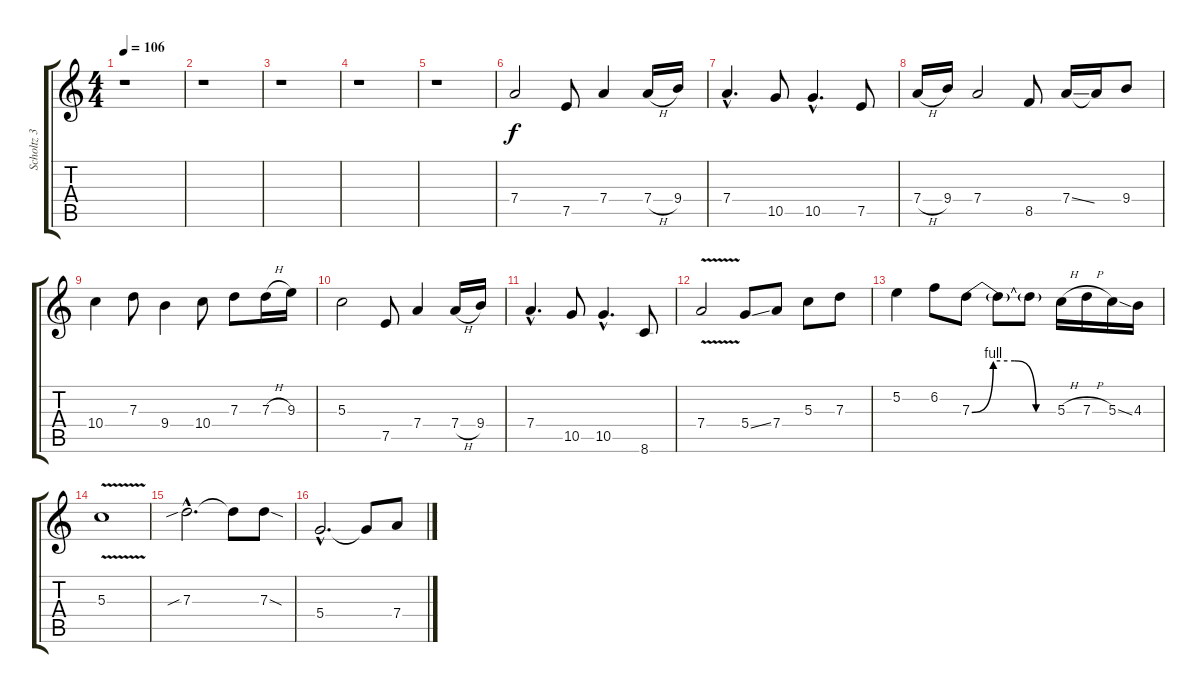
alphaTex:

\track ("Scholtz 3" "Scholtz 3") {instrument distortionguitar}
\staff {score tabs}
\tuning (E4 B3 G3 D3 A2 E2) {hide}
\ts (4 4)
\tempo 106
\clef g2
\ks c
r.1{dy f} |
r.1 |
r.1 |
r.1 |
r.1 |
7.4.2 7.5.8 7.4.4 7.4{h}.16 9.4.16 |
7.4{hac}.4{d} 10.5.8 10.5{hac}.4{d} 7.5.8 |
7.4{h}.16 9.4.16 7.4.2 8.5.8 7.4{ss}.16 7.4{t}.16 9.4.8 |
10.4.4 7.3.8 9.4.4 10.4.8 7.3.8 7.3{h}.16 9.3.16 |
5.3.2 7.5.8 7.4.4 7.4{h}.16 9.4.16 |
7.4{hac}.4{d} 10.5.8 10.5{hac}.4{d} 8.6.8 |
7.4{v}.2 5.4{ss}.8 7.4.8 5.3.8 7.3.8 |
5.2.4 6.2.8 7.3{be (custom 0 0 15 4 30 4 45 0 60 0)}.8 7.3{t}.8 7.3{t}.8 5.3{h}.16 7.3{h}.16 5.3{ss}.16 4.3.16 |
5.3{v}.1 |
7.3{sib hac}.2{d} 7.3{t}.8 7.3{sod}.8 |
5.4{hac}.2{d} 5.4{t}.8 7.4.8
